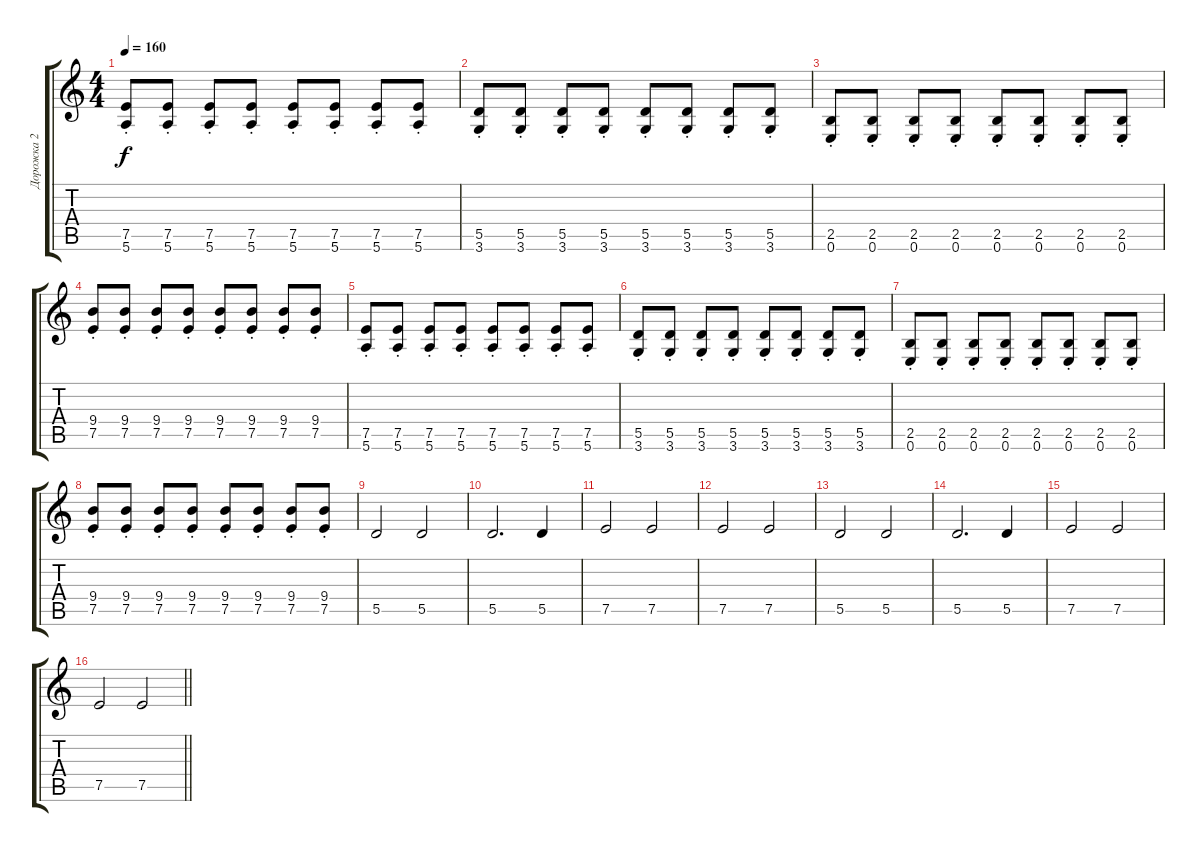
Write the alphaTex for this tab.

\track ("Дорожка 2" "Дорожка 2") {instrument distortionguitar}
\staff {score tabs}
\tuning (E4 B3 G3 D3 A2 E2) {hide}
\ts (4 4)
\tempo 160
\clef g2
\ks c
(7.5{st} 5.6{st}).8{dy f} (7.5{st} 5.6{st}).8 (7.5{st} 5.6{st}).8 (7.5{st} 5.6{st}).8 (7.5{st} 5.6{st}).8 (7.5{st} 5.6{st}).8 (7.5{st} 5.6{st}).8 (7.5{st} 5.6{st}).8 |
(5.5{st} 3.6{st}).8 (5.5{st} 3.6{st}).8 (5.5{st} 3.6{st}).8 (5.5{st} 3.6{st}).8 (5.5{st} 3.6{st}).8 (5.5{st} 3.6{st}).8 (5.5{st} 3.6{st}).8 (5.5{st} 3.6{st}).8 |
(2.5{st} 0.6{st}).8 (2.5{st} 0.6{st}).8 (2.5{st} 0.6{st}).8 (2.5{st} 0.6{st}).8 (2.5{st} 0.6{st}).8 (2.5{st} 0.6{st}).8 (2.5{st} 0.6{st}).8 (2.5{st} 0.6{st}).8 |
(9.4{st} 7.5{st}).8 (9.4{st} 7.5{st}).8 (9.4{st} 7.5{st}).8 (9.4{st} 7.5{st}).8 (9.4{st} 7.5{st}).8 (9.4{st} 7.5{st}).8 (9.4{st} 7.5{st}).8 (9.4{st} 7.5{st}).8 |
(7.5{st} 5.6{st}).8 (7.5{st} 5.6{st}).8 (7.5{st} 5.6{st}).8 (7.5{st} 5.6{st}).8 (7.5{st} 5.6{st}).8 (7.5{st} 5.6{st}).8 (7.5{st} 5.6{st}).8 (7.5{st} 5.6{st}).8 |
(5.5{st} 3.6{st}).8 (5.5{st} 3.6{st}).8 (5.5{st} 3.6{st}).8 (5.5{st} 3.6{st}).8 (5.5{st} 3.6{st}).8 (5.5{st} 3.6{st}).8 (5.5{st} 3.6{st}).8 (5.5{st} 3.6{st}).8 |
(2.5{st} 0.6{st}).8 (2.5{st} 0.6{st}).8 (2.5{st} 0.6{st}).8 (2.5{st} 0.6{st}).8 (2.5{st} 0.6{st}).8 (2.5{st} 0.6{st}).8 (2.5{st} 0.6{st}).8 (2.5{st} 0.6{st}).8 |
(9.4{st} 7.5{st}).8 (9.4{st} 7.5{st}).8 (9.4{st} 7.5{st}).8 (9.4{st} 7.5{st}).8 (9.4{st} 7.5{st}).8 (9.4{st} 7.5{st}).8 (9.4{st} 7.5{st}).8 (9.4{st} 7.5{st}).8 |
5.5.2 5.5.2 |
5.5.2{d} 5.5.4 |
7.5.2 7.5.2 |
7.5.2 7.5.2 |
5.5.2 5.5.2 |
5.5.2{d} 5.5.4 |
7.5.2 7.5.2 |
\barLineRight lightlight
7.5.2 7.5.2
